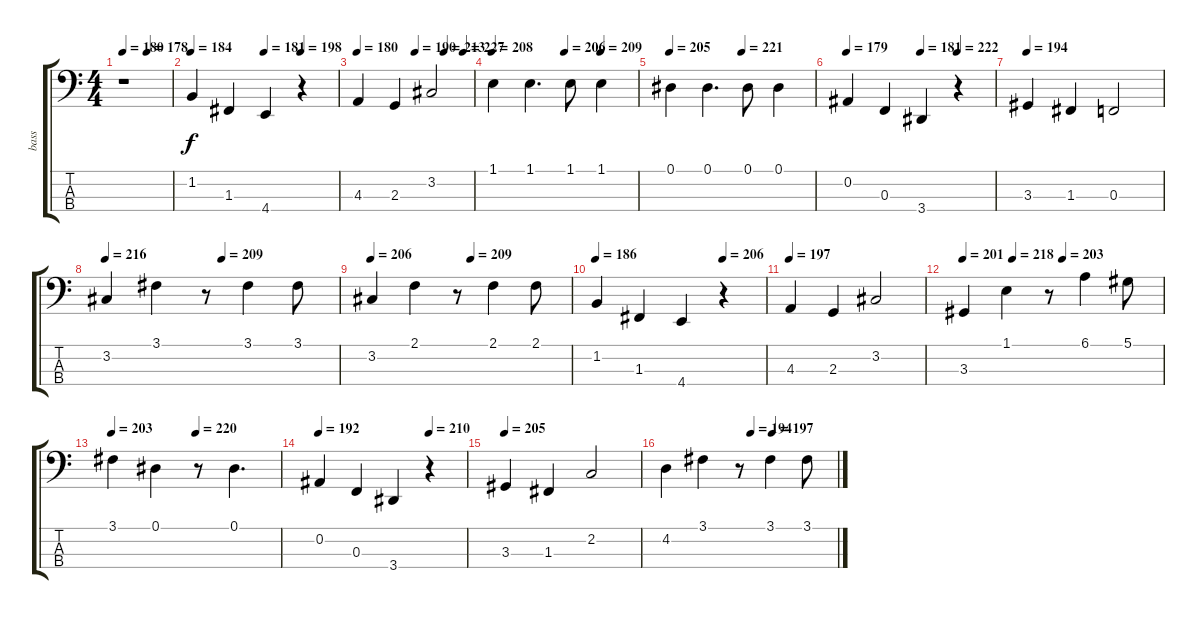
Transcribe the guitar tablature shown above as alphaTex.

\track ("bass" "bass") {instrument electricbassfinger}
\staff {score tabs}
\tuning (Eb2 Bb1 F1 C1) {hide}
\ts (4 4)
\tempo 180
\tempo (178 0.5)
\clef f4
\ks c
r.1{dy f} |
\tempo 184
\tempo (181 0.5)
\tempo (198 0.75)
1.2.4 1.3.4 4.4.4 r.4 |
\tempo 180
\tempo (190 0.5)
\tempo (213 0.75)
\tempo (227 0.9166666666666666)
4.3.4 2.3.4 3.2.2 |
\tempo 208
\tempo (206 0.5)
\tempo (209 0.75)
1.1.4 1.1.4{d} 1.1.8 1.1.4 |
\tempo 205
\tempo (221 0.5)
0.1.4 0.1.4{d} 0.1.8 0.1.4 |
\tempo 179
\tempo (181 0.5)
\tempo (222 0.75)
0.2.4 0.3.4 3.4.4 r.4 |
\tempo 194
3.3.4 1.3.4 0.3.2 |
\tempo 216
\tempo (209 0.5)
3.2.4 3.1.4 r.8 3.1.4 3.1.8 |
\tempo 206
\tempo (209 0.5)
3.2.4 2.1.4 r.8 2.1.4 2.1.8 |
\tempo 186
\tempo (206 0.75)
1.2.4 1.3.4 4.4.4 r.4 |
\tempo 197
4.3.4 2.3.4 3.2.2 |
\tempo 201
\tempo (218 0.25)
\tempo (203 0.5)
3.3.4 1.1.4 r.8 6.1.4 5.1.8 |
\tempo 203
\tempo (220 0.5)
3.1.4 0.1.4 r.8 0.1.4{d} |
\tempo 192
\tempo (210 0.75)
0.2.4 0.3.4 3.4.4 r.4 |
\tempo 205
3.3.4 1.3.4 2.2.2 |
\tempo (194 0.5)
\tempo (197 0.625)
4.2.4 3.1.4 r.8 3.1.4 3.1.8
